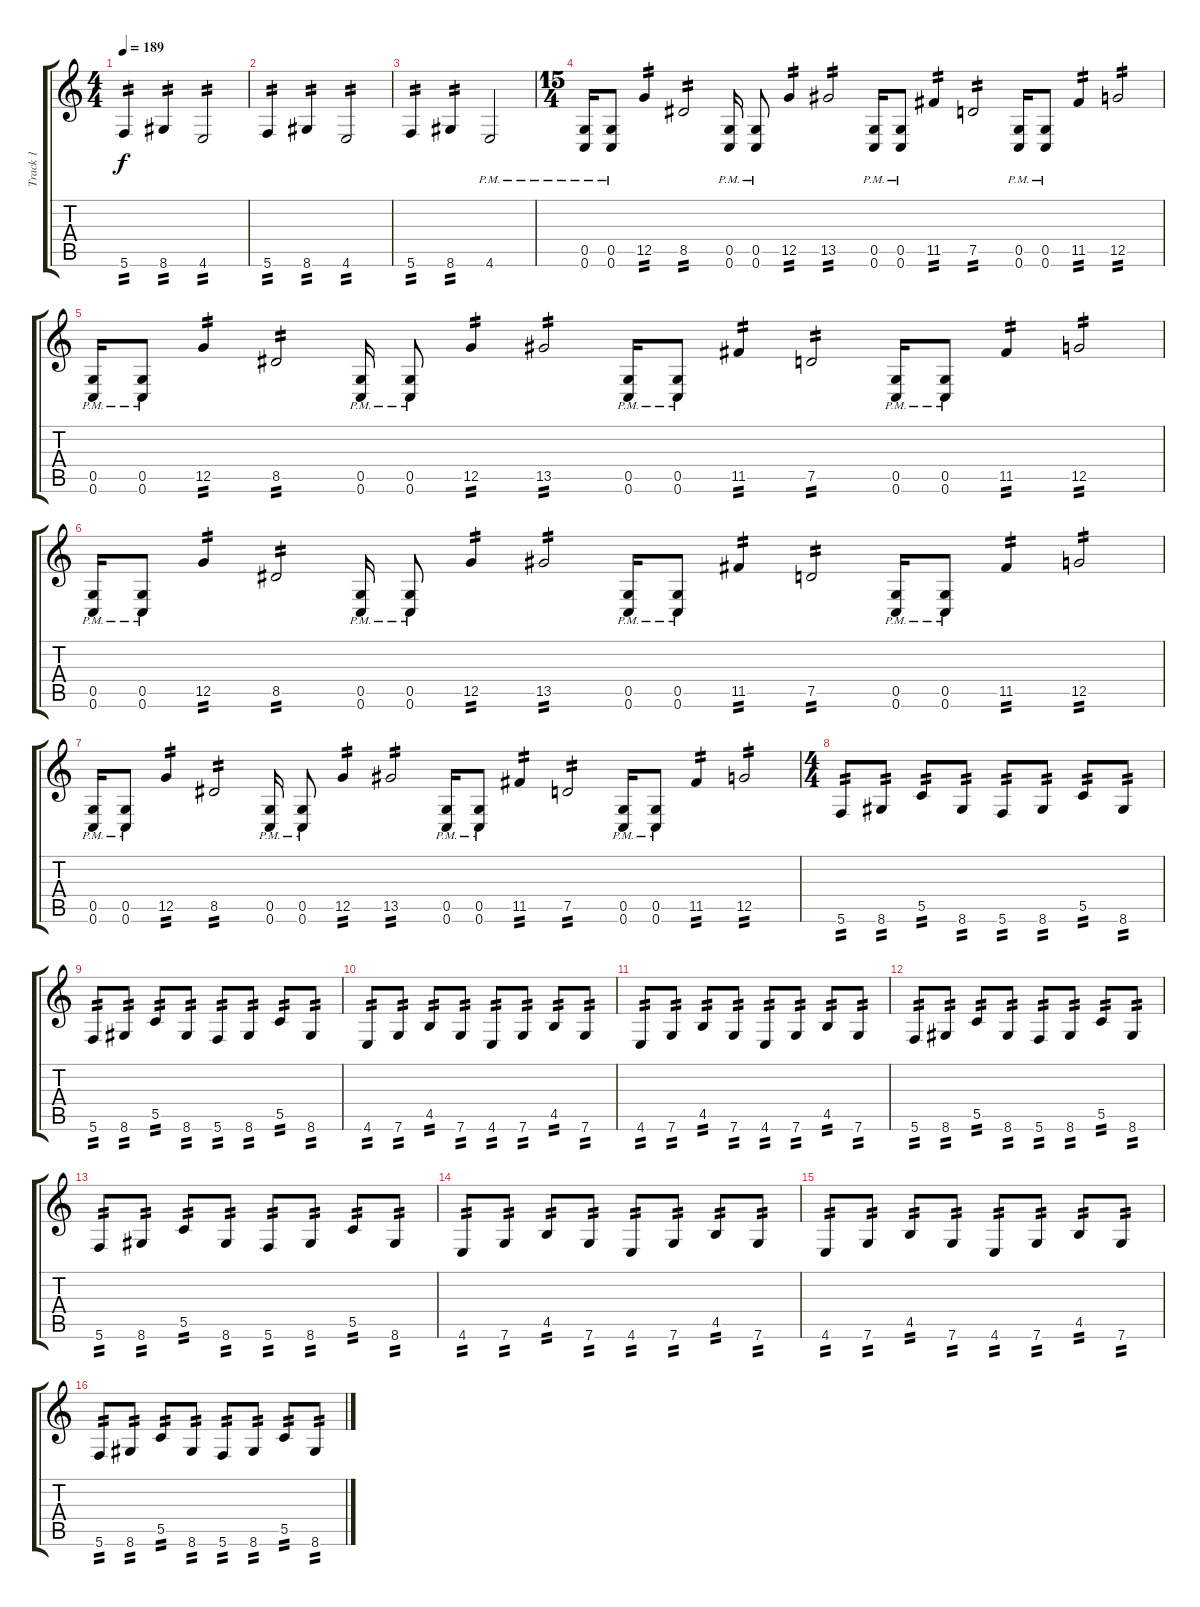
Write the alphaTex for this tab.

\track ("Track 1" "Track 1") {instrument distortionguitar}
\staff {score tabs}
\tuning (D4 A3 F3 C3 G2 C2) {hide}
\ts (4 4)
\tempo 189
\clef g2
\ks c
5.6.4{tp 2 dy f} 8.6.4{tp 2} 4.6.2{tp 2} |
5.6.4{tp 2} 8.6.4{tp 2} 4.6.2{tp 2} |
5.6.4{tp 2} 8.6.4{tp 2} 4.6{pm}.2 |
\ts (15 4)
(0.5{pm} 0.6{pm}).16 (0.5{pm} 0.6{pm}).8 12.5.4{tp 2} 8.5.2{tp 2} (0.5{pm} 0.6{pm}).16 (0.5{pm} 0.6{pm}).8 12.5.4{tp 2} 13.5.2{tp 2} (0.5{pm} 0.6{pm}).16 (0.5{pm} 0.6{pm}).8 11.5.4{tp 2} 7.5.2{tp 2} (0.5{pm} 0.6{pm}).16 (0.5{pm} 0.6{pm}).8 11.5.4{tp 2} 12.5.2{tp 2} |
(0.5{pm} 0.6{pm}).16 (0.5{pm} 0.6{pm}).8 12.5.4{tp 2} 8.5.2{tp 2} (0.5{pm} 0.6{pm}).16 (0.5{pm} 0.6{pm}).8 12.5.4{tp 2} 13.5.2{tp 2} (0.5{pm} 0.6{pm}).16 (0.5{pm} 0.6{pm}).8 11.5.4{tp 2} 7.5.2{tp 2} (0.5{pm} 0.6{pm}).16 (0.5{pm} 0.6{pm}).8 11.5.4{tp 2} 12.5.2{tp 2} |
(0.5{pm} 0.6{pm}).16 (0.5{pm} 0.6{pm}).8 12.5.4{tp 2} 8.5.2{tp 2} (0.5{pm} 0.6{pm}).16 (0.5{pm} 0.6{pm}).8 12.5.4{tp 2} 13.5.2{tp 2} (0.5{pm} 0.6{pm}).16 (0.5{pm} 0.6{pm}).8 11.5.4{tp 2} 7.5.2{tp 2} (0.5{pm} 0.6{pm}).16 (0.5{pm} 0.6{pm}).8 11.5.4{tp 2} 12.5.2{tp 2} |
(0.5{pm} 0.6{pm}).16 (0.5{pm} 0.6{pm}).8 12.5.4{tp 2} 8.5.2{tp 2} (0.5{pm} 0.6{pm}).16 (0.5{pm} 0.6{pm}).8 12.5.4{tp 2} 13.5.2{tp 2} (0.5{pm} 0.6{pm}).16 (0.5{pm} 0.6{pm}).8 11.5.4{tp 2} 7.5.2{tp 2} (0.5{pm} 0.6{pm}).16 (0.5{pm} 0.6{pm}).8 11.5.4{tp 2} 12.5.2{tp 2} |
\ts (4 4)
5.6.8{tp 2} 8.6.8{tp 2} 5.5.8{tp 2} 8.6.8{tp 2} 5.6.8{tp 2} 8.6.8{tp 2} 5.5.8{tp 2} 8.6.8{tp 2} |
5.6.8{tp 2} 8.6.8{tp 2} 5.5.8{tp 2} 8.6.8{tp 2} 5.6.8{tp 2} 8.6.8{tp 2} 5.5.8{tp 2} 8.6.8{tp 2} |
4.6.8{tp 2} 7.6.8{tp 2} 4.5.8{tp 2} 7.6.8{tp 2} 4.6.8{tp 2} 7.6.8{tp 2} 4.5.8{tp 2} 7.6.8{tp 2} |
4.6.8{tp 2} 7.6.8{tp 2} 4.5.8{tp 2} 7.6.8{tp 2} 4.6.8{tp 2} 7.6.8{tp 2} 4.5.8{tp 2} 7.6.8{tp 2} |
5.6.8{tp 2} 8.6.8{tp 2} 5.5.8{tp 2} 8.6.8{tp 2} 5.6.8{tp 2} 8.6.8{tp 2} 5.5.8{tp 2} 8.6.8{tp 2} |
5.6.8{tp 2} 8.6.8{tp 2} 5.5.8{tp 2} 8.6.8{tp 2} 5.6.8{tp 2} 8.6.8{tp 2} 5.5.8{tp 2} 8.6.8{tp 2} |
4.6.8{tp 2} 7.6.8{tp 2} 4.5.8{tp 2} 7.6.8{tp 2} 4.6.8{tp 2} 7.6.8{tp 2} 4.5.8{tp 2} 7.6.8{tp 2} |
4.6.8{tp 2} 7.6.8{tp 2} 4.5.8{tp 2} 7.6.8{tp 2} 4.6.8{tp 2} 7.6.8{tp 2} 4.5.8{tp 2} 7.6.8{tp 2} |
5.6.8{tp 2} 8.6.8{tp 2} 5.5.8{tp 2} 8.6.8{tp 2} 5.6.8{tp 2} 8.6.8{tp 2} 5.5.8{tp 2} 8.6.8{tp 2}
